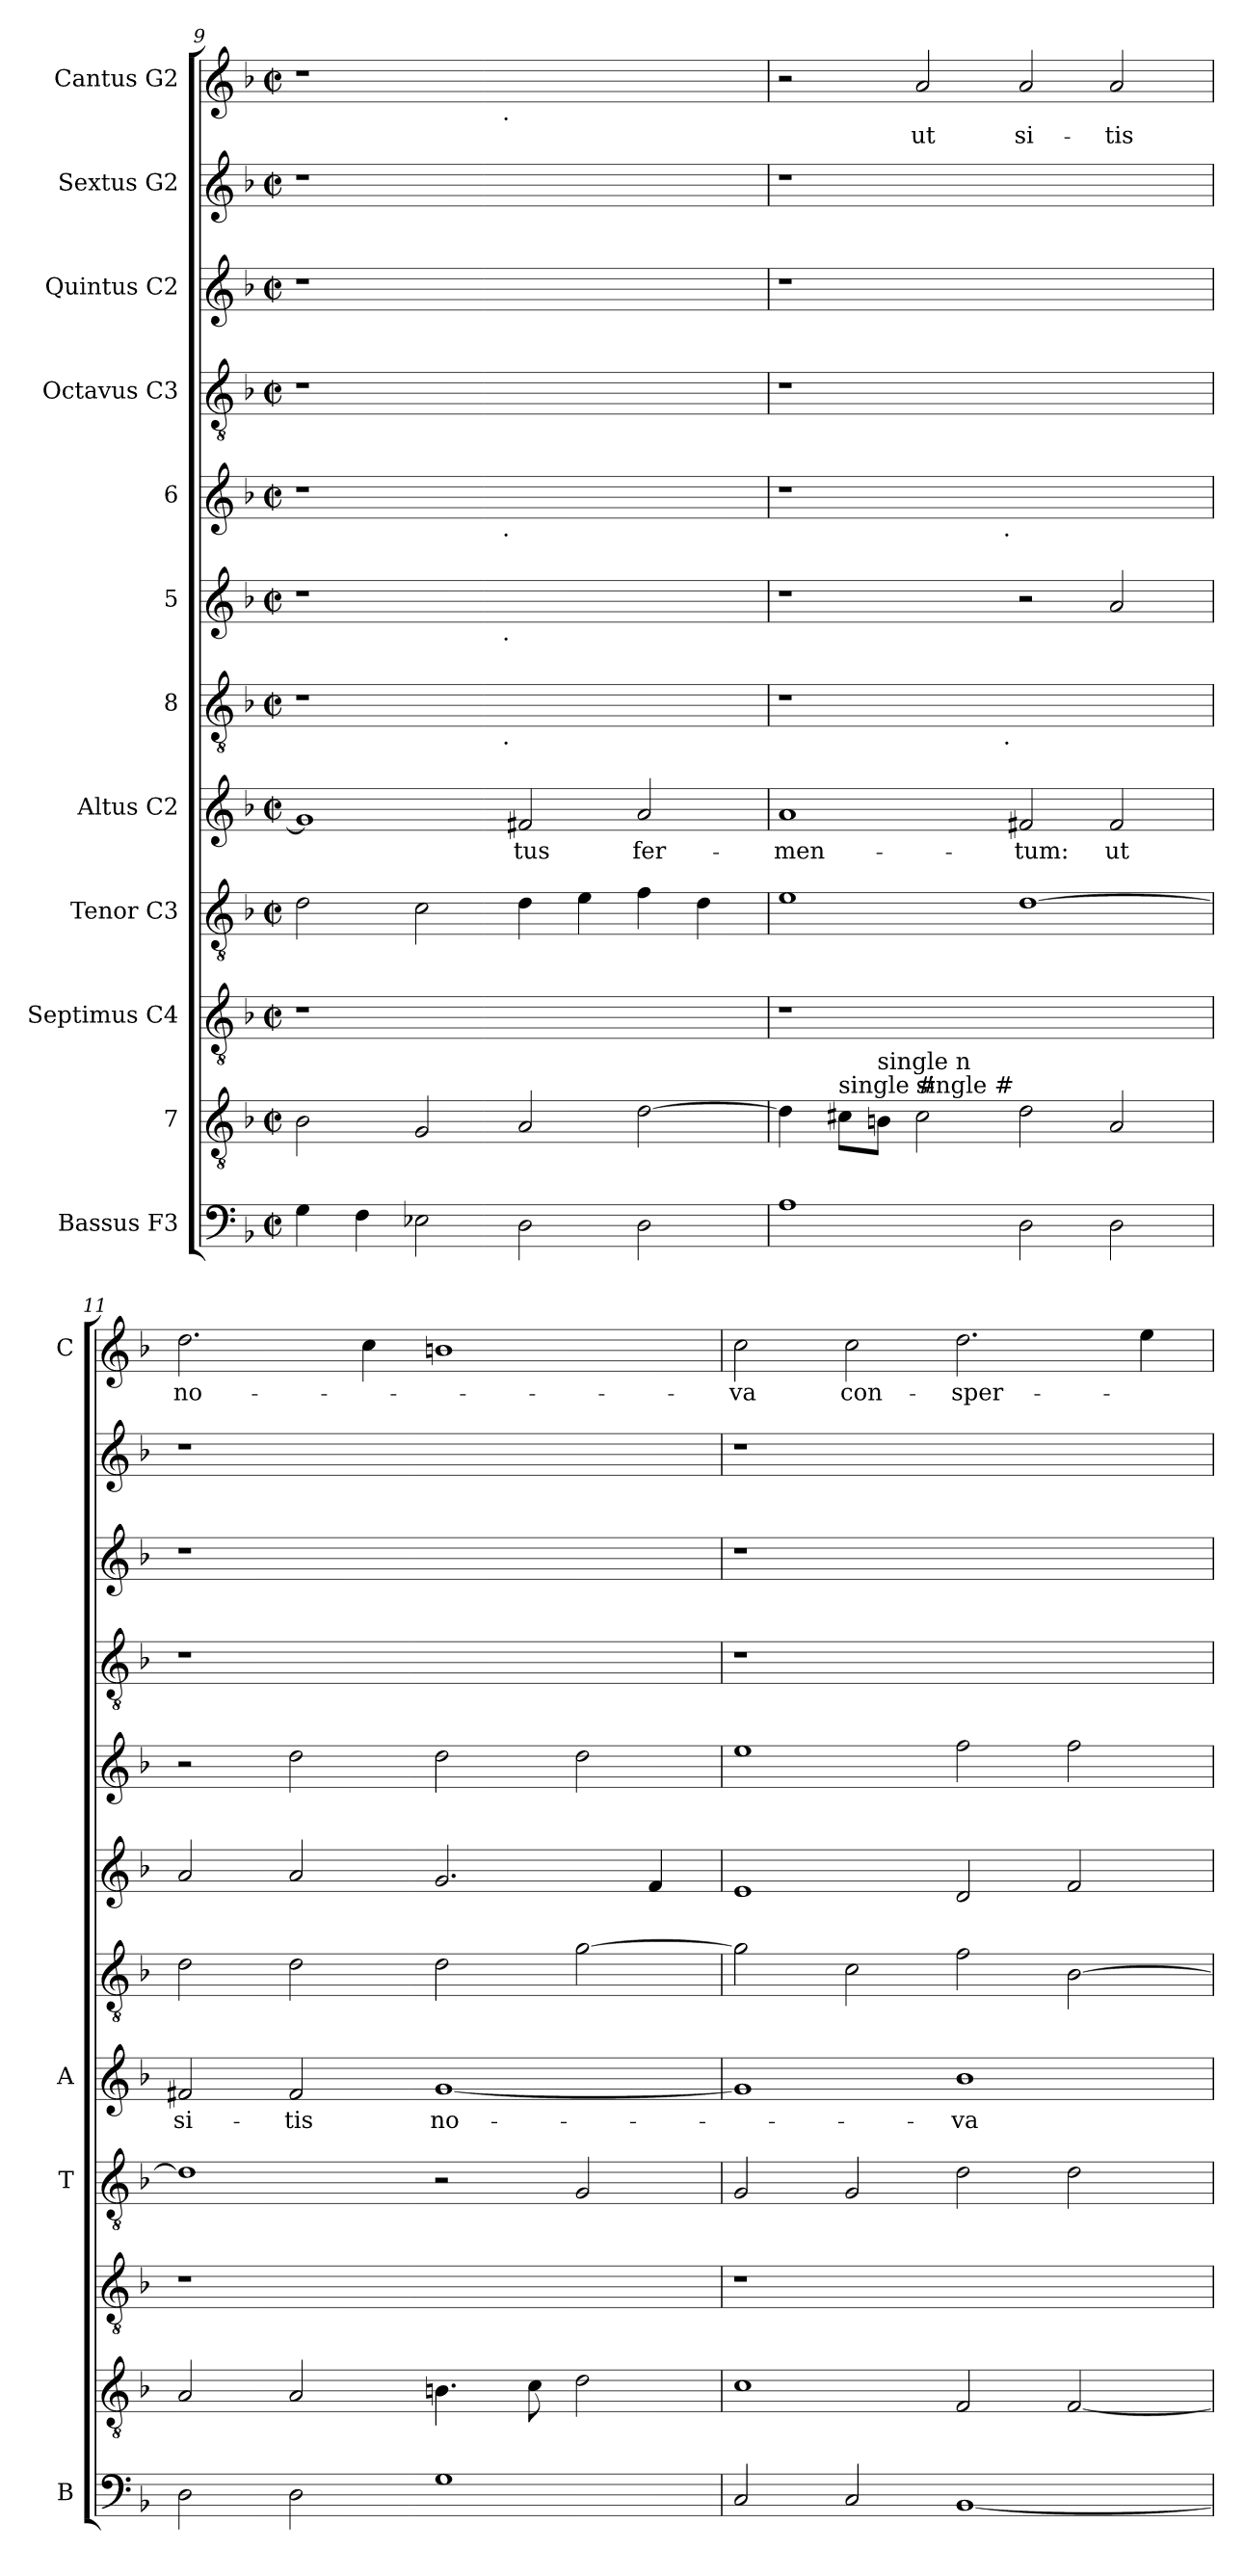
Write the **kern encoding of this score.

**kern	**kern	**kern	**kern	**kern	**text	**kern	**kern	**kern	**kern	**kern	**kern	**kern	**text
*part12	*part11	*part10	*part9	*part8	*part8	*part7	*part6	*part5	*part4	*part3	*part2	*part1	*part1
*staff12	*staff11	*staff10	*staff9	*staff8	*staff8	*staff7	*staff6	*staff5	*staff4	*staff3	*staff2	*staff1	*staff1
*I"Bassus F3	*I"7	*I"Septimus C4	*I"Tenor C3	*I"Altus C2	*	*I"8	*I"5	*I"6	*I"Octavus C3	*I"Quintus C2	*I"Sextus G2	*I"Cantus G2	*
*I'B	*	*	*I'T	*I'A	*	*	*	*	*	*	*	*I'C	*
*clefF4	*clefGv2	*clefGv2	*clefGv2	*clefG2	*	*clefGv2	*clefG2	*clefG2	*clefGv2	*clefG2	*clefG2	*clefG2	*
*ITrd7c12	*	*	*	*	*	*	*	*	*	*	*	*	*
*k[b-]	*k[b-]	*k[b-]	*k[b-]	*k[b-]	*	*k[b-]	*k[b-]	*k[b-]	*k[b-]	*k[b-]	*k[b-]	*k[b-]	*
*F:	*F:	*F:	*F:	*F:	*	*F:	*F:	*F:	*F:	*F:	*F:	*F:	*
*M2/2	*M2/2	*M2/2	*M2/2	*M2/2	*	*M2/2	*M2/2	*M2/2	*M2/2	*M2/2	*M2/2	*M2/2	*
*met(c|)	*met(c|)	*met(c|)	*met(c|)	*met(c|)	*	*met(c|)	*met(c|)	*met(c|)	*met(c|)	*met(c|)	*met(c|)	*met(c|)	*
=9	=9	=9	=9	=9	=9	=9	=9	=9	=9	=9	=9	=9	=9
*	*	*	*	*	*	*^	*^	*^	*	*	*	*^	*
4GG\	2B-\	1r	2d\	1g]	.	1r	2ryy	1r	2ryy	1r	2ryy	1r	1r	1r	1r	2ryy	.
4FF\	.	.	.	.	.	.	.	.	.	.	.	.	.	.	.	.	.
2EE-X\	2G/	.	2c\	.	.	.	4...ryy	.	4...ryy	.	4...ryy	.	.	.	.	4...ryy	.
!	!	!	!	!	!	!	!	!	!	!	!	!	!	!	!	!LO:TX:b:t=.	!
!	!	!	!	!	!	!	!	!	!	!	!LO:TX:b:t=.	!	!	!	!	!	!
!	!	!	!	!	!	!	!	!	!LO:TX:b:t=.	!	!	!	!	!	!	!	!
!	!	!	!	!	!	!	!LO:TX:b:t=.	!	!	!	!	!	!	!	!	!	!
.	.	.	.	.	.	.	1ryy	.	1ryy	.	1ryy	.	.	.	.	1ryy	.
!	!	!	!	!	!LO:LY:b	!	!	!	!	!	!	!	!	!	!	!	!
2DD\	2A/	1ryy	4d\	2f#X/	-tus	1ryy	.	1ryy	.	1ryy	.	1ryy	1ryy	1ryy	1ryy	.	.
.	.	.	4e\	.	.	.	.	.	.	.	.	.	.	.	.	.	.
!	!	!	!	!	!LO:LY:b	!	!	!	!	!	!	!	!	!	!	!	!
2DD\	[>2d\	.	4f\	2a/	fer-	.	.	.	.	.	.	.	.	.	.	.	.
.	.	.	4d\	.	.	.	.	.	.	.	.	.	.	.	.	.	.
.	.	.	.	.	.	.	32ryy	.	32ryy	.	32ryy	.	.	.	.	32ryy	.
=10	=10	=10	=10	=10	=10	=10	=10	=10	=10	=10	=10	=10	=10	=10	=10	=10	=10
!	!	!	!	!	!LO:LY:b	!	!	!	!	!	!	!	!	!	!	!	!
*	*	*	*	*	*	*	*	*v	*v	*	*	*	*	*	*v	*v	*
1AA	4d\]	1r	1e	1a	-men-	1r	2ryy	1r	1r	2ryy	1r	1r	1r	2r	.
!	!LO:TX:a:t=single #	!	!	!	!	!	!	!	!	!	!	!	!	!	!
.	8c#\L	.	.	.	.	.	.	.	.	.	.	.	.	.	.
!	!LO:TX:a:t=single n	!	!	!	!	!	!	!	!	!	!	!	!	!	!
.	8B\J	.	.	.	.	.	.	.	.	.	.	.	.	.	.
!	!LO:TX:a:t=single #	!	!	!	!	!	!	!	!	!	!	!	!	!	!
!	!	!	!	!	!	!	!	!	!	!	!	!	!	!	!LO:LY:b
.	2c#\	.	.	.	.	.	4...ryy	.	.	4...ryy	.	.	.	2a/	ut
!	!	!	!	!	!	!	!	!	!	!LO:TX:b:t=.	!	!	!	!	!
!	!	!	!	!	!	!	!LO:TX:b:t=.	!	!	!	!	!	!	!	!
.	.	.	.	.	.	.	1ryy	.	.	1ryy	.	.	.	.	.
!	!	!	!	!	!LO:LY:b	!	!	!	!	!	!	!	!	!	!LO:LY:b
2DD\	2d\	1ryy	[>1d	2f#X/	-tum:	1ryy	.	2r	1ryy	.	1ryy	1ryy	1ryy	2a/	si-
!	!	!	!	!	!LO:LY:b	!	!	!	!	!	!	!	!	!	!LO:LY:b
2DD\	2A/	.	.	2f#/	ut	.	.	2a/	.	.	.	.	.	2a/	-tis
.	.	.	.	.	.	.	32ryy	.	.	32ryy	.	.	.	.	.
=11	=11	=11	=11	=11	=11	=11	=11	=11	=11	=11	=11	=11	=11	=11	=11
!	!	!	!	!	!LO:LY:b	!	!	!	!	!	!	!	!	!	!LO:LY:b
*	*	*	*	*	*	*v	*v	*	*v	*v	*	*	*	*	*
2DD\	2A/	1r	1d]	2f#X/	si-	2d\	2a/	2r	1r	1r	1r	2.dd\	no-
!	!	!	!	!	!LO:LY:b	!	!	!	!	!	!	!	!
2DD\	2A/	.	.	2f#/	-tis	2d\	2a/	2dd\	.	.	.	.	.
.	.	.	.	.	.	.	.	.	.	.	.	4cc\	.
!	!	!	!	!	!LO:LY:b	!	!	!	!	!	!	!	!
1GG	4.Bn\	1ryy	2r	[>1g	no-	2d\	2.g/	2dd\	1ryy	1ryy	1ryy	1bn	.
.	8c\	.	.	.	.	.	.	.	.	.	.	.	.
.	2d\	.	2G/	.	.	[>2g\	.	2dd\	.	.	.	.	.
.	.	.	.	.	.	.	4f/	.	.	.	.	.	.
!!LO:PB:g=z
=12	=12	=12	=12	=12	=12	=12	=12	=12	=12	=12	=12	=12	=12
!	!	!	!	!	!	!	!	!	!	!	!	!	!LO:LY:b
2CC/	1c	1r	2G/	1g]	.	2g\]	1e	1ee	1r	1r	1r	2cc\	-va
!	!	!	!	!	!	!	!	!	!	!	!	!	!LO:LY:b
2CC/	.	.	2G/	.	.	2c\	.	.	.	.	.	2cc\	con-
!	!	!	!	!	!LO:LY:b	!	!	!	!	!	!	!	!LO:LY:b
[<1BBB-	2F/	1ryy	2d\	1b-	-va	2f\	2d/	2ff\	1ryy	1ryy	1ryy	2.dd\	-sper-
.	[<2F/	.	2d\	.	.	[>2B-\	2f/	2ff\	.	.	.	.	.
.	.	.	.	.	.	.	.	.	.	.	.	4ee\	.
=	=	=	=	=	=	=	=	=	=	=	=	=	=
*-	*-	*-	*-	*-	*-	*-	*-	*-	*-	*-	*-	*-	*-
